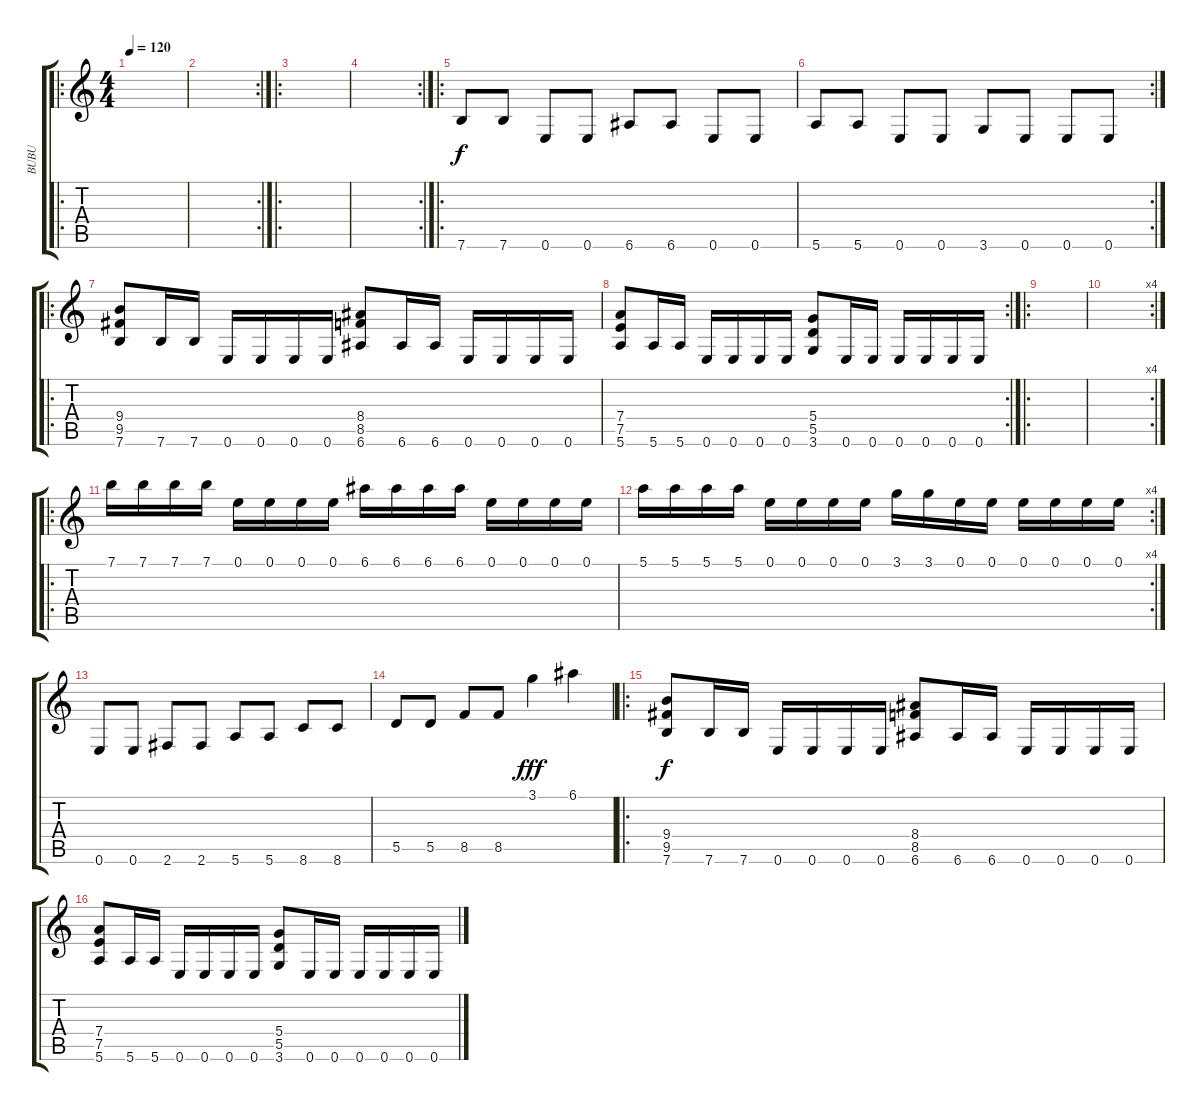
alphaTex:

\track ("BUBU" "BUBU") {instrument overdrivenguitar}
\staff {score tabs}
\tuning (E4 B3 G3 D3 A2 E2) {hide}
\ro
\ts (4 4)
\tempo 120
\clef g2
\ks c
|
\rc 2
|
\ro
|
\rc 2
|
\ro
7.6.8 7.6.8 0.6.8 0.6.8 6.6.8 6.6.8 0.6.8 0.6.8 |
\rc 2
5.6.8 5.6.8 0.6.8 0.6.8 3.6.8 0.6.8 0.6.8 0.6.8 |
\ro
(9.4 9.5 7.6).8 7.6.16 7.6.16 0.6.16 0.6.16 0.6.16 0.6.16 (8.4 8.5 6.6).8 6.6.16 6.6.16 0.6.16 0.6.16 0.6.16 0.6.16 |
\rc 2
(7.4 7.5 5.6).8 5.6.16 5.6.16 0.6.16 0.6.16 0.6.16 0.6.16 (5.4 5.5 3.6).8 0.6.16 0.6.16 0.6.16 0.6.16 0.6.16 0.6.16 |
\ro
|
\rc 4
|
\ro
7.1.16 7.1.16 7.1.16 7.1.16 0.1.16 0.1.16 0.1.16 0.1.16 6.1.16 6.1.16 6.1.16 6.1.16 0.1.16 0.1.16 0.1.16 0.1.16 |
\rc 4
5.1.16 5.1.16 5.1.16 5.1.16 0.1.16 0.1.16 0.1.16 0.1.16 3.1.16 3.1.16 0.1.16 0.1.16 0.1.16 0.1.16 0.1.16 0.1.16 |
0.6.8 0.6.8 2.6.8 2.6.8 5.6.8 5.6.8 8.6.8 8.6.8 |
5.5.8 5.5.8 8.5.8 8.5.8 3.1.4{dy fff} 6.1.4 |
\ro
(9.4 9.5 7.6).8{dy f} 7.6.16 7.6.16 0.6.16 0.6.16 0.6.16 0.6.16 (8.4 8.5 6.6).8 6.6.16 6.6.16 0.6.16 0.6.16 0.6.16 0.6.16 |
(7.4 7.5 5.6).8 5.6.16 5.6.16 0.6.16 0.6.16 0.6.16 0.6.16 (5.4 5.5 3.6).8 0.6.16 0.6.16 0.6.16 0.6.16 0.6.16 0.6.16
